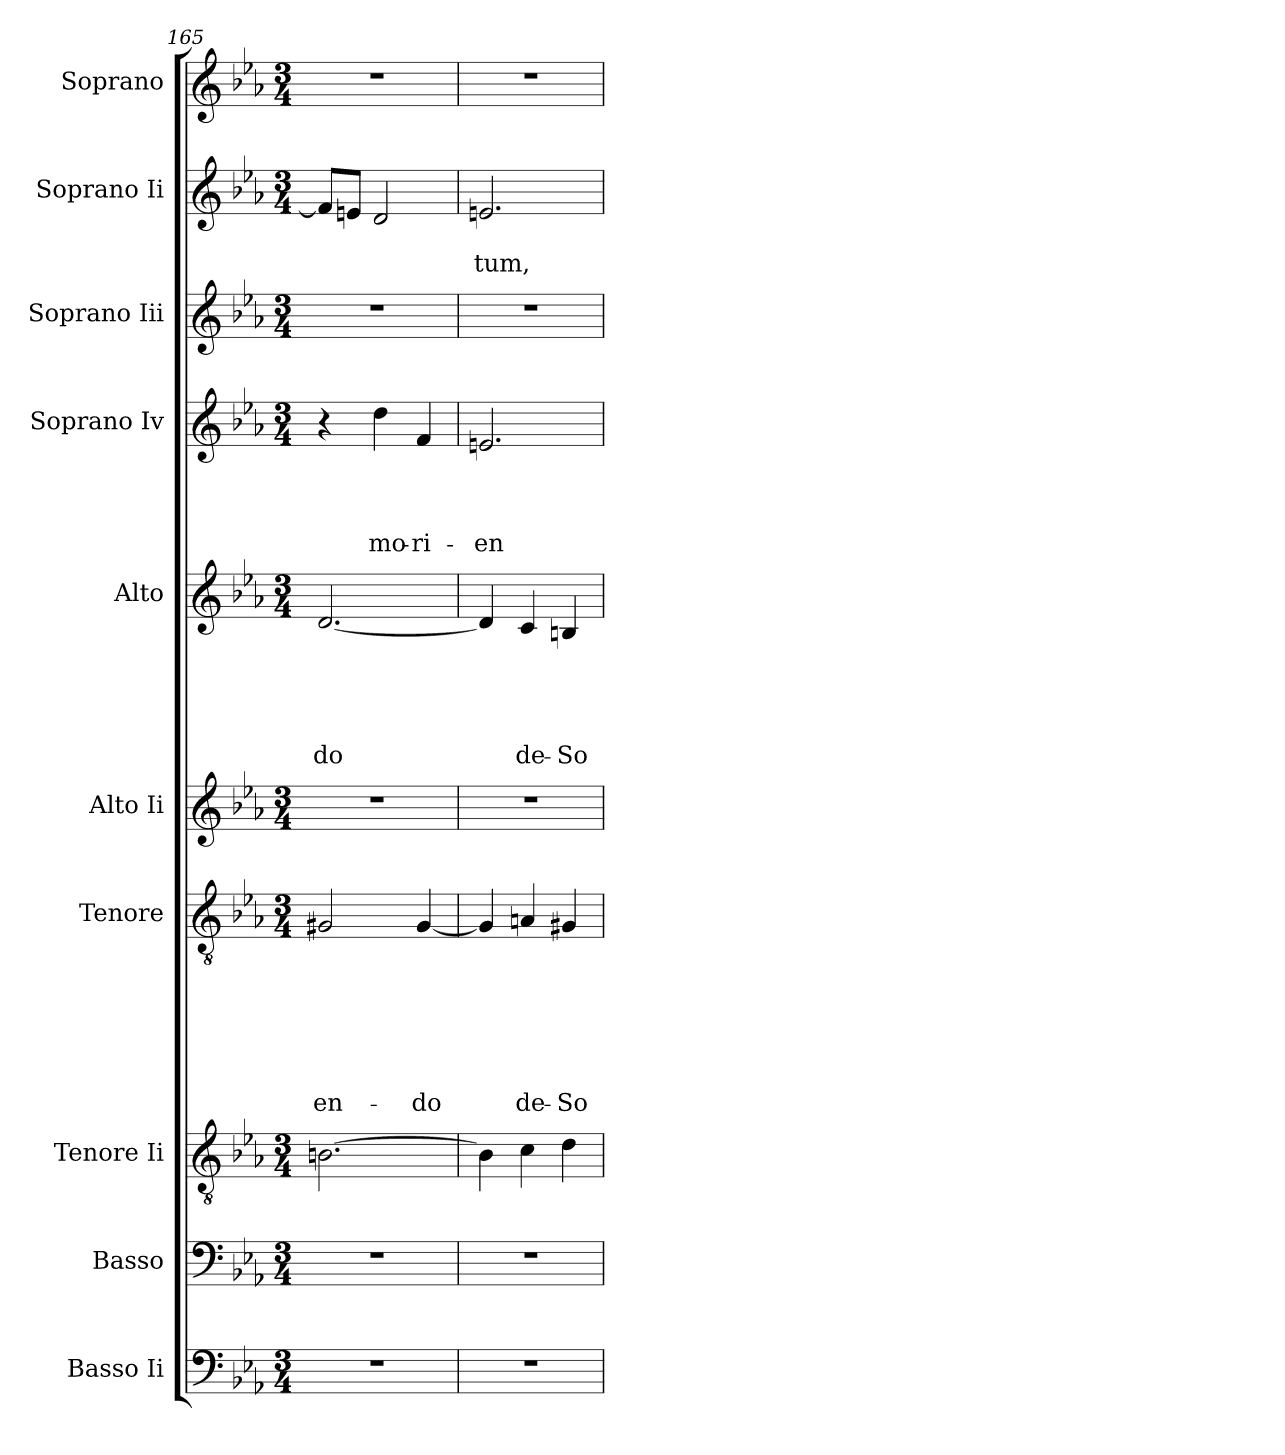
**kern	**kern	**kern	**kern	**text	**text	**text	**text	**text	**text	**text	**kern	**kern	**text	**text	**text	**text	**text	**kern	**text	**text	**text	**text	**kern	**kern	**text	**text	**kern
*part10	*part9	*part8	*part7	*part7	*part7	*part7	*part7	*part7	*part7	*part7	*part6	*part5	*part5	*part5	*part5	*part5	*part5	*part4	*part4	*part4	*part4	*part4	*part3	*part2	*part2	*part2	*part1
*staff10	*staff9	*staff8	*staff7	*staff7	*staff7	*staff7	*staff7	*staff7	*staff7	*staff7	*staff6	*staff5	*staff5	*staff5	*staff5	*staff5	*staff5	*staff4	*staff4	*staff4	*staff4	*staff4	*staff3	*staff2	*staff2	*staff2	*staff1
*I"Basso Ii	*I"Basso	*I"Tenore Ii	*I"Tenore	*	*	*	*	*	*	*	*I"Alto Ii	*I"Alto	*	*	*	*	*	*I"Soprano Iv	*	*	*	*	*I"Soprano Iii	*I"Soprano Ii	*	*	*I"Soprano
!!LO:PB:g=z
*clefF4	*clefF4	*clefGv2	*clefGv2	*	*	*	*	*	*	*	*clefG2	*clefG2	*	*	*	*	*	*clefG2	*	*	*	*	*clefG2	*clefG2	*	*	*clefG2
*k[b-e-a-]	*k[b-e-a-]	*k[b-e-a-]	*k[b-e-a-]	*	*	*	*	*	*	*	*k[b-e-a-]	*k[b-e-a-]	*	*	*	*	*	*k[b-e-a-]	*	*	*	*	*k[b-e-a-]	*k[b-e-a-]	*	*	*k[b-e-a-]
*E-:	*E-:	*E-:	*E-:	*	*	*	*	*	*	*	*E-:	*E-:	*	*	*	*	*	*E-:	*	*	*	*	*E-:	*E-:	*	*	*E-:
*M3/4	*M3/4	*M3/4	*M3/4	*	*	*	*	*	*	*	*M3/4	*M3/4	*	*	*	*	*	*M3/4	*	*	*	*	*M3/4	*M3/4	*	*	*M3/4
=165	=165	=165	=165	=165	=165	=165	=165	=165	=165	=165	=165	=165	=165	=165	=165	=165	=165	=165	=165	=165	=165	=165	=165	=165	=165	=165	=165
!LO:N:vis=1	!LO:N:vis=1	!	!	!	!	!	!	!	!	!LO:LY:b	!LO:N:vis=1	!	!	!	!	!	!LO:LY:b	!	!	!	!	!	!LO:N:vis=1	!	!	!	!LO:N:vis=1
2.r	2.r	[>2.Bn\	2G#X/	.	.	.	.	.	.	-en-	2.r	[<2.d/	.	.	.	.	-do	4r	.	.	.	.	2.r	8f/L]	.	.	2.r
.	.	.	.	.	.	.	.	.	.	.	.	.	.	.	.	.	.	.	.	.	.	.	.	8en/J	.	.	.
!	!	!	!	!	!	!	!	!	!	!	!	!	!	!	!	!	!	!	!	!	!	!LO:LY:b	!	!	!	!	!
.	.	.	.	.	.	.	.	.	.	.	.	.	.	.	.	.	.	4dd\	.	.	.	mo-	.	2d/	.	.	.
!	!	!	!	!	!	!	!	!	!	!LO:LY:b	!	!	!	!	!	!	!	!	!	!	!	!LO:LY:b:rj	!	!	!	!	!
.	.	.	[<4G#/	.	.	.	.	.	.	-do	.	.	.	.	.	.	.	4f/	.	.	.	-ri-	.	.	.	.	.
=166	=166	=166	=166	=166	=166	=166	=166	=166	=166	=166	=166	=166	=166	=166	=166	=166	=166	=166	=166	=166	=166	=166	=166	=166	=166	=166	=166
!LO:N:vis=1	!LO:N:vis=1	!	!	!	!	!	!	!	!	!	!LO:N:vis=1	!	!	!	!	!	!	!	!	!	!	!LO:LY:b	!LO:N:vis=1	!	!	!LO:LY:b	!LO:N:vis=1
2.r	2.r	4B\]	4G#/]	.	.	.	.	.	.	.	2.r	4d/]	.	.	.	.	.	2.en/	.	.	.	-en-	2.r	2.en/	.	-tum,	2.r
!	!	!	!	!	!	!	!	!	!	!LO:LY:b	!	!	!	!	!	!	!LO:LY:b	!	!	!	!	!	!	!	!	!	!
.	.	4c\	4An/	.	.	.	.	.	.	de-	.	4c/	.	.	.	.	de-	.	.	.	.	.	.	.	.	.	.
!	!	!	!	!	!	!	!	!	!	!LO:LY:b	!	!	!	!	!	!	!LO:LY:b	!	!	!	!	!	!	!	!	!	!
.	.	4d\	4G#X/	.	.	.	.	.	.	-So-	.	4Bn/	.	.	.	.	-So-	.	.	.	.	.	.	.	.	.	.
=	=	=	=	=	=	=	=	=	=	=	=	=	=	=	=	=	=	=	=	=	=	=	=	=	=	=	=
*-	*-	*-	*-	*-	*-	*-	*-	*-	*-	*-	*-	*-	*-	*-	*-	*-	*-	*-	*-	*-	*-	*-	*-	*-	*-	*-	*-
